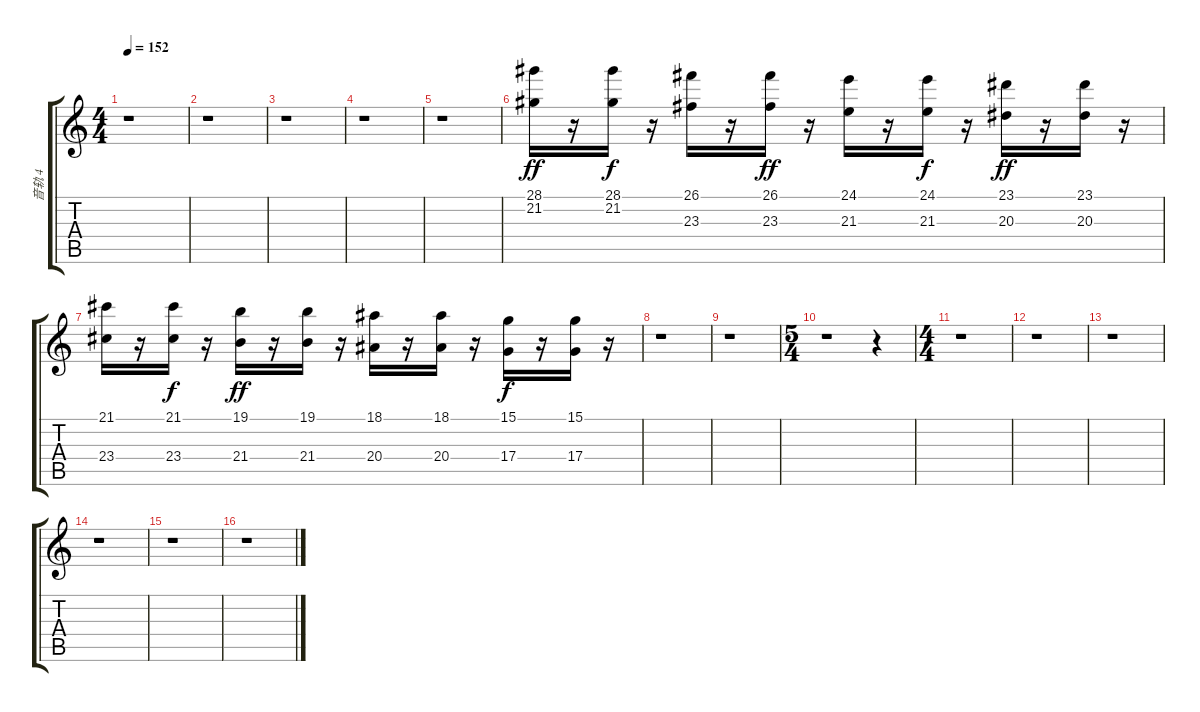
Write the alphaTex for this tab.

\track ("音轨 4" "音轨 4") {instrument stringensemble1}
\staff {score tabs}
\tuning (E4 B3 G3 D3 A2 E2) {hide}
\ts (4 4)
\tempo 152
\clef g2
\ks c
r.1{dy f} |
r.1 |
r.1 |
r.1 |
r.1 |
(28.1 21.2).16{dy ff} r.16 (28.1 21.2).16{dy f} r.16 (26.1 23.3).16 r.16 (26.1 23.3).16{dy ff} r.16 (24.1 21.3).16 r.16 (24.1 21.3).16{dy f} r.16 (23.1 20.3).16{dy ff} r.16 (23.1 20.3).16 r.16 |
(21.1 23.4).16 r.16 (21.1 23.4).16{dy f} r.16 (19.1 21.4).16{dy ff} r.16 (19.1 21.4).16 r.16 (18.1 20.4).16 r.16 (18.1 20.4).16 r.16 (15.1 17.4).16{dy f} r.16 (15.1 17.4).16 r.16 |
r.1 |
r.1 |
\ts (5 4)
r.1 r.4 |
\ts (4 4)
r.1 |
r.1 |
r.1 |
r.1 |
r.1 |
r.1
